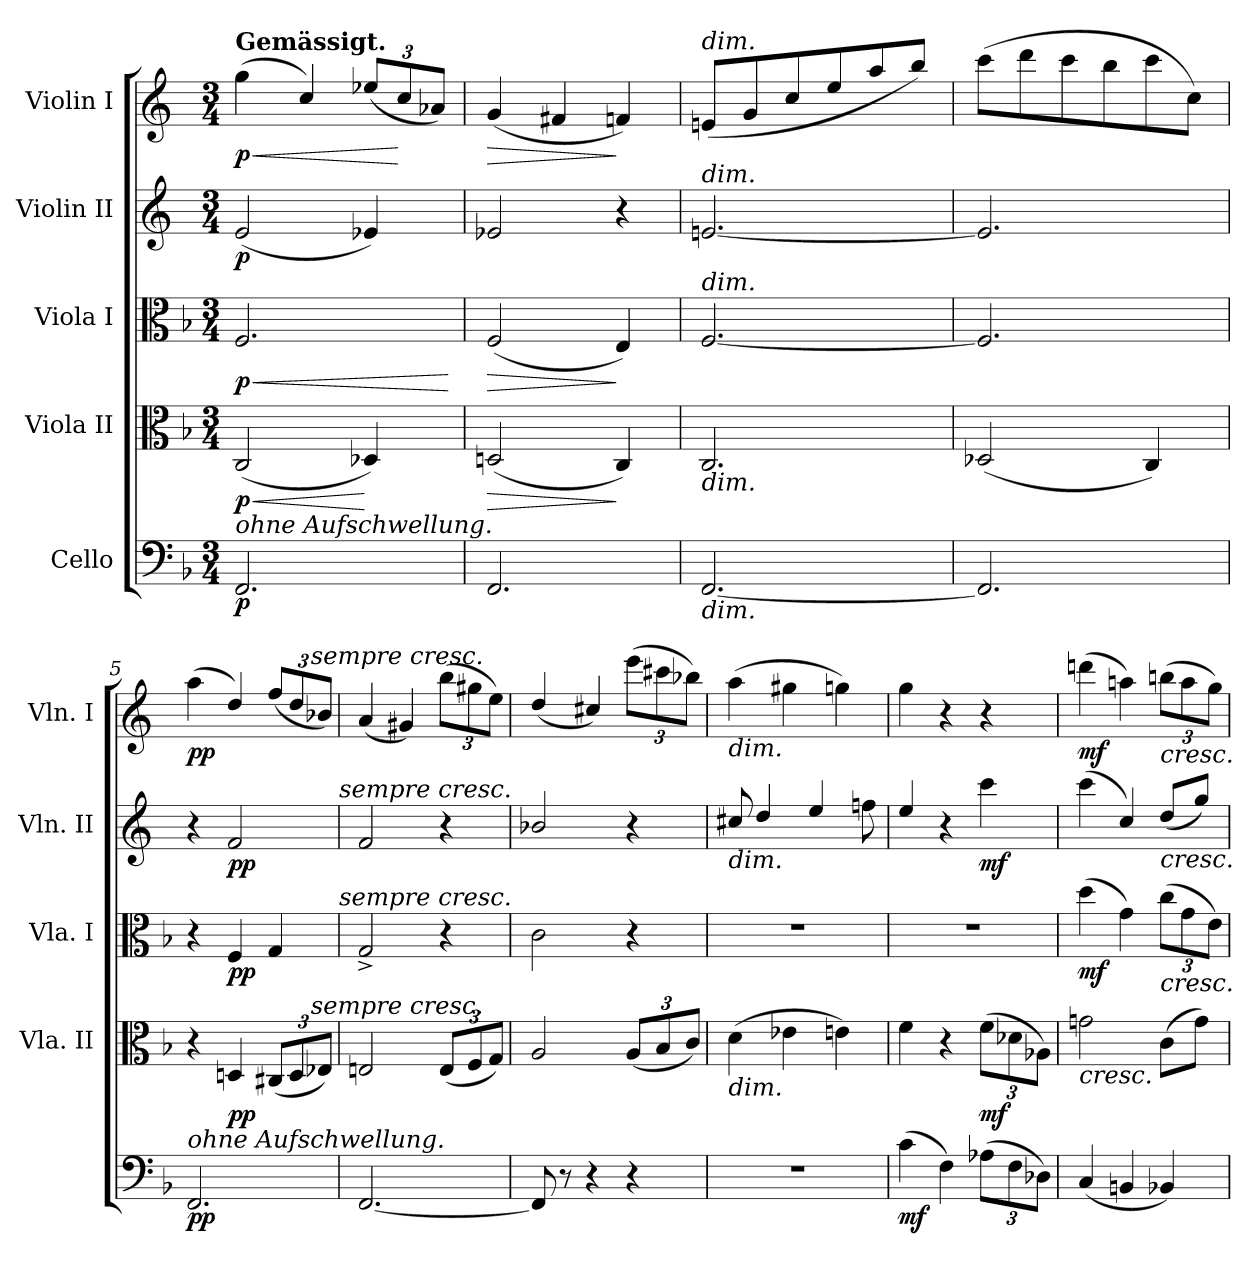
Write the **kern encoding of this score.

**kern	**dynam	**kern	**dynam	**kern	**dynam	**kern	**dynam	**kern	**dynam
*part5	*part5	*part4	*part4	*part3	*part3	*part2	*part2	*part1	*part1
*staff5	*staff5	*staff4	*staff4	*staff3	*staff3	*staff2	*staff2	*staff1	*staff1
*I"Cello	*	*I"Viola II	*	*I"Viola I	*	*I"Violin II	*	*I"Violin I	*
*	*	*I'Vla. II	*	*I'Vla. I	*	*I'Vln. II	*	*I'Vln. I	*
*clefF4	*	*clefC3	*	*clefC3	*	*clefG2	*	*clefG2	*
*	*	*	*	*	*	*ITrd4c7	*	*ITrd4c7	*
*k[b-]	*	*k[b-]	*	*k[b-]	*	*k[b-]	*	*k[b-]	*
*F:	*	*F:	*	*F:	*	*F:	*	*F:	*
*M3/4	*	*M3/4	*	*M3/4	*	*M3/4	*	*M3/4	*
*MM72	*	*MM72	*	*MM72	*	*MM72	*	*MM72	*
=1	=1	=1	=1	=1	=1	=1	=1	=1	=1
!	!	!	!	!	!	!	!	!LO:TX:a:B:t=Gemässigt.	!
!LO:TX:a:i:t=ohne Aufschwellung.	!	!	!	!	!	!	!	!	!
!	!LO:DY:b	!	!LO:HP:b	!	!LO:HP:b	!	!	!	!LO:HP:b
!	!	!	!LO:DY:n=1:b	!	!LO:DY:n=1:b	!	!LO:DY:b	!	!LO:DY:n=1:b
2.FF/	p	(<2C/	< p	2.F/	< p	(<2A/	p	(>4cc\	< p
.	.	.	.	.	.	.	.	4f/)	.
.	.	4D-X/)	[	.	.	4A-X/)	.	(<12a-X/L	.
.	.	.	.	.	.	.	.	12f/	[
.	.	.	.	.	.	.	.	12d-X/J)	.
.	.	.	.	.	[	.	.	.	.
=2	=2	=2	=2	=2	=2	=2	=2	=2	=2
!	!	!	!LO:HP:b	!	!LO:HP:b	!	!	!	!LO:HP:b
2.FF/	.	(<2Dn/	>	(<2F/	>	2A-X/	.	(<4c/	>
.	.	.	.	.	.	.	.	4Bn/	.
.	.	4C/)	]	4E/)	]	4r	.	4B-X/)	]
=3	=3	=3	=3	=3	=3	=3	=3	=3	=3
!	!	!	!	!	!	!	!	!LO:TX:a:i:t=dim.	!
!	!	!	!	!	!	!LO:TX:a:i:t=dim.	!	!	!
!	!	!	!	!LO:TX:a:i:t=dim.	!	!	!	!	!
!	!	!LO:TX:b:i:t=dim.	!	!	!	!	!	!	!
!LO:TX:b:i:t=dim.	!	!	!	!	!	!	!	!	!
[2.FF/	.	2.C/	.	[2.F/	.	[2.An/	.	(<8An/L	.
.	.	.	.	.	.	.	.	8c/	.
.	.	.	.	.	.	.	.	8f/	.
.	.	.	.	.	.	.	.	8a/	.
.	.	.	.	.	.	.	.	8dd/	.
.	.	.	.	.	.	.	.	8ee/J)	.
=4	=4	=4	=4	=4	=4	=4	=4	=4	=4
2.FF/]	.	(<2D-X/	.	2.F/]	.	2.A/]	.	(>8ff\L	.
.	.	.	.	.	.	.	.	8gg\	.
.	.	.	.	.	.	.	.	8ff\	.
.	.	.	.	.	.	.	.	8ee\	.
.	.	4C/)	.	.	.	.	.	8ff\	.
.	.	.	.	.	.	.	.	8f\J)	.
!!LO:PB:g=z
=5	=5	=5	=5	=5	=5	=5	=5	=5	=5
!LO:TX:a:i:t=ohne Aufschwellung.	!	!	!	!	!	!	!	!	!
!	!LO:DY:b	!	!	!	!	!	!	!	!LO:DY:b
2.FF/	pp	4r	.	4r	.	4r	.	(>4dd\	pp
!	!	!	!LO:DY:b	!	!LO:DY:b	!	!LO:DY:b	!	!
.	.	4Dn/	pp	4F/	pp	2B-/	pp	4g/)	.
.	.	(<12C#X/L	.	4G/	.	.	.	(<12b-/L	.
.	.	12D/	.	.	.	.	.	12g/	.
!	!	!	!	!	!	!	!	!LO:TX:a:i:t=sempre cresc.	!
!	!	!LO:TX:a:i:t=sempre cresc.	!	!	!	!	!	!	!
.	.	12E-X/J)	.	.	.	.	.	12e-X/J)	.
!	!	!	!	!	!	!LO:TX:a:i:t=sempre cresc.	!	!	!
!	!	!	!	!LO:TX:a:i:t=sempre cresc.	!	!	!	!	!
=6	=6	=6	=6	=6	=6	=6	=6	=6	=6
[2.FF/	.	2En/	.	2G^</	.	2B-/	.	(<4d/	.
.	.	.	.	.	.	.	.	4c#X/)	.
.	.	(<12E/L	.	4r	.	4r	.	(>12ee\L	.
.	.	12F/	.	.	.	.	.	12cc#X\	.
.	.	12G/J)	.	.	.	.	.	12a\J)	.
=7	=7	=7	=7	=7	=7	=7	=7	=7	=7
8FF/]	.	2A/	.	2c\	.	2e-X/	.	(<4g/	.
8r	.	.	.	.	.	.	.	.	.
4r	.	.	.	.	.	.	.	4f#X/)	.
4r	.	(<12A/L	.	4r	.	4r	.	(>12aa\L	.
.	.	12B-/	.	.	.	.	.	12ff#X\	.
.	.	12c/J)	.	.	.	.	.	12ee-X\J)	.
=8	=8	=8	=8	=8	=8	=8	=8	=8	=8
!	!	!	!	!	!	!	!	!LO:TX:b:i:t=dim.	!
!	!	!	!	!	!	!LO:TX:b:i:t=dim.	!	!	!
!	!	!LO:TX:b:i:t=dim.	!	!	!	!	!	!	!
2.r	.	(>4d\	.	2.r	.	8f#X/	.	(>4dd\	.
.	.	.	.	.	.	4g/	.	.	.
.	.	4e-X\	.	.	.	.	.	4cc#X\	.
.	.	.	.	.	.	4a/	.	.	.
.	.	4en\)	.	.	.	.	.	4ccn\)	.
.	.	.	.	.	.	8b-X\	.	.	.
!!LO:LB:g=z
=9	=9	=9	=9	=9	=9	=9	=9	=9	=9
!	!LO:DY:b	!	!	!	!	!	!	!	!
(>4c\	mf	4f\	.	2.r	.	4a/	.	4cc\	.
4F\)	.	4r	.	.	.	4r	.	4r	.
!	!	!	!LO:DY:b	!	!	!	!LO:DY:b	!	!
(>12A-X\L	.	(>12f\L	mf	.	.	4ff\	mf	4r	.
12F\	.	12d-X\	.	.	.	.	.	.	.
12D-X\J)	.	12A-X\J)	.	.	.	.	.	.	.
=10	=10	=10	=10	=10	=10	=10	=10	=10	=10
!	!	!LO:TX:b:i:t=cresc.	!	!	!	!	!	!	!
!	!	!	!	!	!LO:DY:b	!	!	!	!LO:DY:b
(<4C/	.	2gn\	.	(>4dd\	mf	(>4ff\	.	(>4ggn\	mf
4BBn/	.	.	.	4g\)	.	4f/)	.	4ddn\)	.
!	!	!	!	!	!	!	!	!LO:TX:b:i:t=cresc.	!
!	!	!	!	!	!	!LO:TX:b:i:t=cresc.	!	!	!
!	!	!	!	!LO:TX:b:i:t=cresc.	!	!	!	!	!
4BB-X/)	.	(>8c\L	.	(>12cc\L	.	(<8g/L	.	(>12een\L	.
.	.	.	.	12g\	.	.	.	12dd\	.
.	.	8g\J)	.	.	.	8cc/J)	.	.	.
.	.	.	.	12e\J)	.	.	.	12cc\J)	.
=	=	=	=	=	=	=	=	=	=
*-	*-	*-	*-	*-	*-	*-	*-	*-	*-
